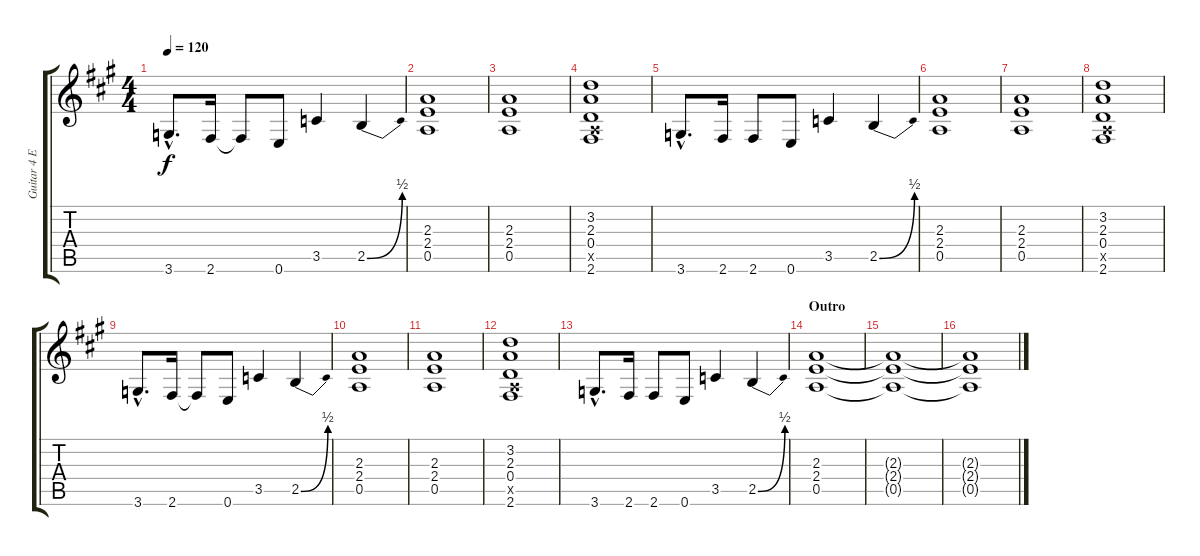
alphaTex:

\track ("Guitar 4 Electric " "Guitar 4 E") {instrument overdrivenguitar}
\staff {score tabs}
\tuning (E4 B3 G3 D3 A2 E2) {hide}
\ts (4 4)
\tempo 120
\clef g2
\ks a
3.6{hac}.8{d dy f} 2.6.16 2.6{t}.8 0.6.8 3.5.4 2.5{be (bend 0 0 60 2)}.4 |
(2.3 2.4 0.5).1 |
(2.3 2.4 0.5).1 |
(3.2 2.3 0.4 0.5{x} 2.6).1 |
3.6{hac}.8{d} 2.6.16 2.6.8 0.6.8 3.5.4 2.5{be (bend 0 0 60 2)}.4 |
(2.3 2.4 0.5).1 |
(2.3 2.4 0.5).1 |
(3.2 2.3 0.4 0.5{x} 2.6).1 |
3.6{hac}.8{d} 2.6.16 2.6{t}.8 0.6.8 3.5.4 2.5{be (bend 0 0 60 2)}.4 |
(2.3 2.4 0.5).1 |
(2.3 2.4 0.5).1 |
(3.2 2.3 0.4 0.5{x} 2.6).1 |
3.6{hac}.8{d} 2.6.16 2.6.8 0.6.8 3.5.4 2.5{be (bend 0 0 60 2)}.4 |
\section ("" "Outro")
(2.3 2.4 0.5).1 |
(2.3{t} 2.4{t} 0.5{t}).1 |
(2.3{t} 2.4{t} 0.5{t}).1
